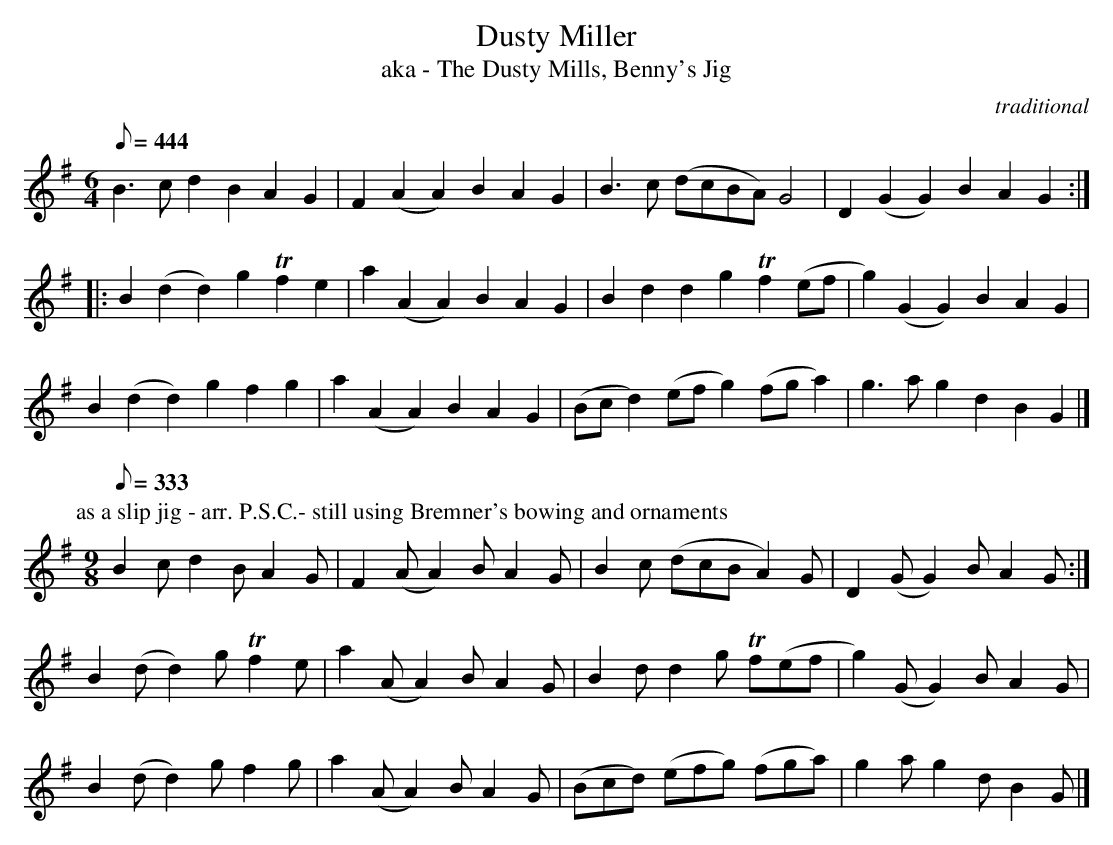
X:1
T:Dusty Miller
T:aka - The Dusty Mills, Benny's Jig
C:traditional
L:1/8
M:6/4
Q:444
K:G
B3 c d2 B2 A2 G2|F2 (A2A2)B2 A2 G2|B3 c (dcBA) G4|D2 (G2G2) B2 A2 G2:|
|:B2 (d2d2) g2 Tf2 e2|a2 (A2A2) B2 A2 G2|B2 d2 d2 g2 Tf2 (ef|g2) (G2G2) B2 A2 G2|
B2 (d2d2) g2 f2 g2|a2 (A2A2) B2 A2 G2|(Bc d2) (ef g2) (fg a2)|g3 a g2 d2 B2 G2|]
P: as a slip jig - arr. P.S.C.- still using Bremner's bowing and ornaments
M:9/8
Q:333
B2 c d2 B A2 G|F2 (A A2) B A2 G|B2 c (dcB A2) G|D2 (G G2) B A2 G:|
B2 (d d2) g Tf2 e|a2 (A A2) B A2 G|B2 d d2 g Tf(ef|g2) (G G2) B A2 G|
B2 (d d2) g f2 g|a2 (A A2) B A2 G|(Bcd) (efg) (fga)|g2 a g2 d B2 G|]
